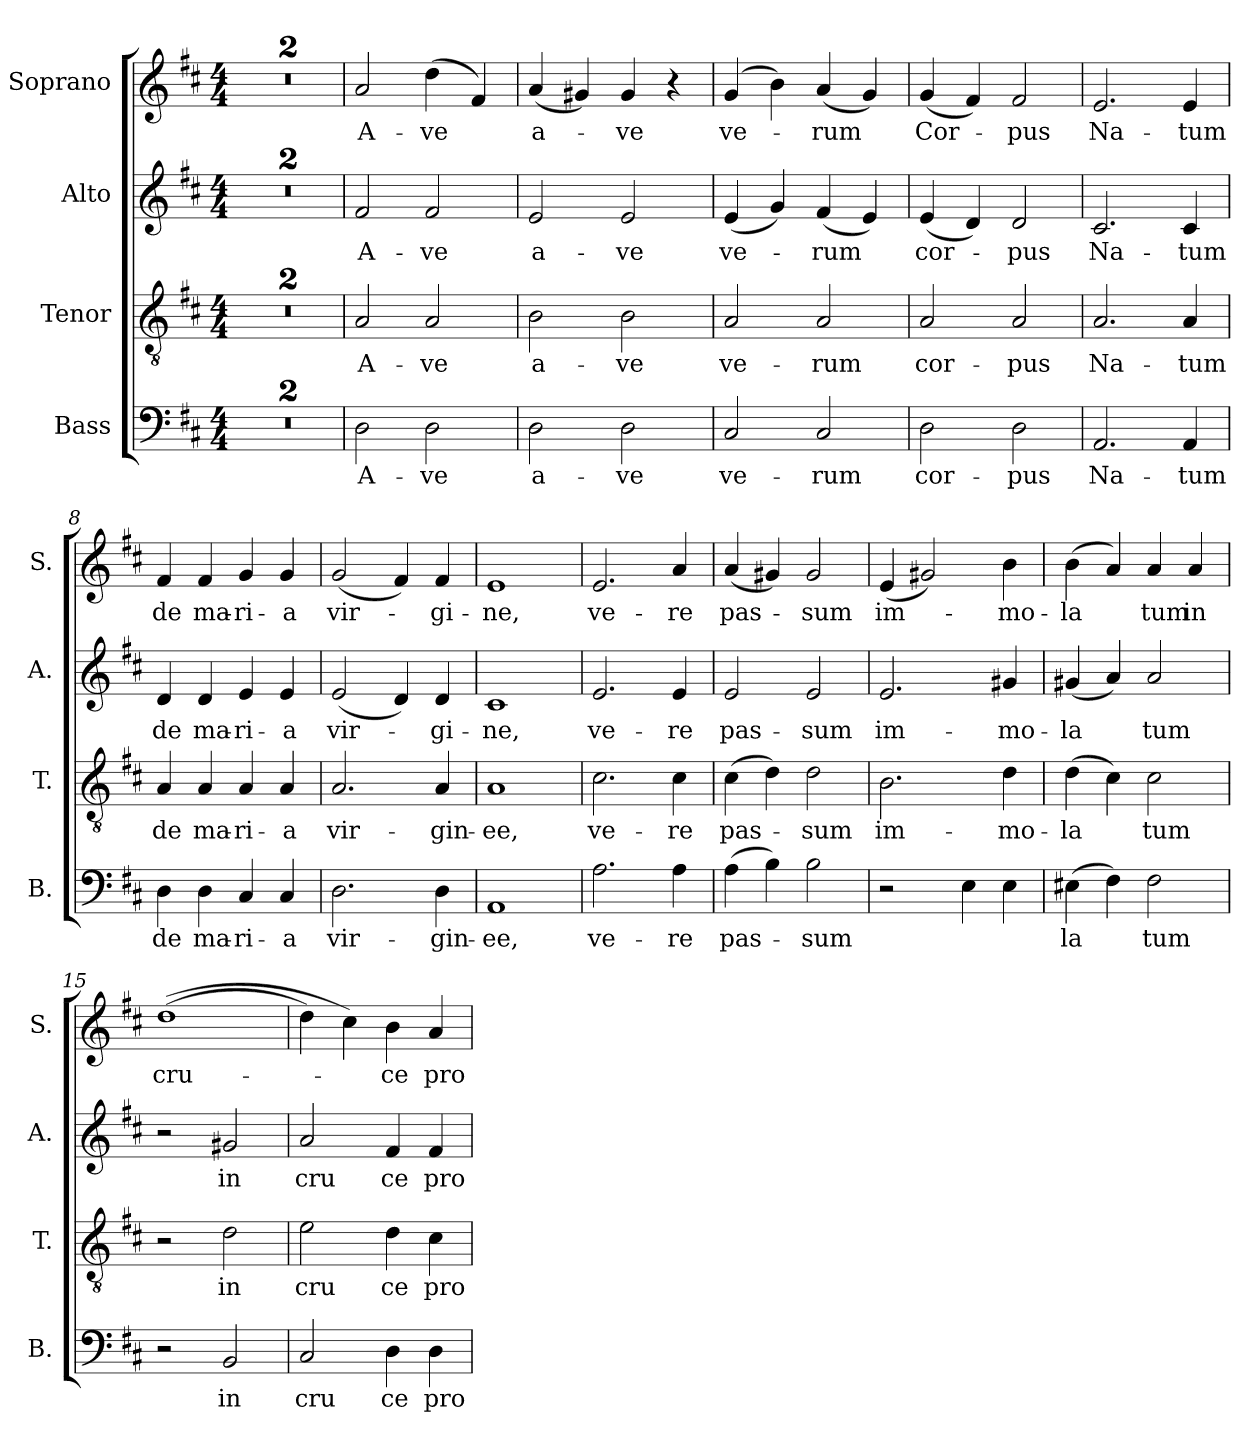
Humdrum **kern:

**kern	**text	**kern	**text	**kern	**text	**kern	**text
*part4	*part4	*part3	*part3	*part2	*part2	*part1	*part1
*staff4	*staff4	*staff3	*staff3	*staff2	*staff2	*staff1	*staff1
*I"Bass	*	*I"Tenor	*	*I"Alto	*	*I"Soprano	*
*I'B.	*	*I'T.	*	*I'A.	*	*I'S.	*
*clefF4	*	*clefGv2	*	*clefG2	*	*clefG2	*
*k[f#c#]	*	*k[f#c#]	*	*k[f#c#]	*	*k[f#c#]	*
*M4/4	*	*M4/4	*	*M4/4	*	*M4/4	*
=1	=1	=1	=1	=1	=1	=1	=1
1r	.	1r	.	1r	.	1r	.
=2	=2	=2	=2	=2	=2	=2	=2
1r	.	1r	.	1r	.	1r	.
=3	=3	=3	=3	=3	=3	=3	=3
*	*	*	*	*	*	*MM80	*
!	!LO:LY:b	!	!LO:LY:b	!	!LO:LY:b	!	!LO:LY:b
2D\	A-	2A/	A-	2f#/	A-	2a/	A-
!	!LO:LY:b	!	!LO:LY:b	!	!LO:LY:b	!	!LO:LY:b
2D\	-ve	2A/	-ve	2f#/	-ve	(>4dd\	-ve
.	.	.	.	.	.	4f#/)	.
=4	=4	=4	=4	=4	=4	=4	=4
!	!LO:LY:b	!	!LO:LY:b	!	!LO:LY:b	!	!LO:LY:b
2D\	a-	2B\	a-	2e/	a-	(<4a/	a-
.	.	.	.	.	.	4g#X/)	.
!	!LO:LY:b	!	!LO:LY:b	!	!LO:LY:b	!	!LO:LY:b
2D\	-ve	2B\	-ve	2e/	-ve	4g#/	-ve
.	.	.	.	.	.	4r	.
=5	=5	=5	=5	=5	=5	=5	=5
!	!LO:LY:b	!	!LO:LY:b	!	!LO:LY:b	!	!LO:LY:b
2C#/	ve-	2A/	ve-	(<4e/	ve-	(>4g/	ve-
.	.	.	.	4g/)	.	4b\)	.
!	!LO:LY:b	!	!LO:LY:b	!	!LO:LY:b	!	!LO:LY:b
2C#/	-rum	2A/	-rum	(<4f#/	-rum	(<4a/	-rum
.	.	.	.	4e/)	.	4g/)	.
=6	=6	=6	=6	=6	=6	=6	=6
!	!LO:LY:b	!	!LO:LY:b	!	!LO:LY:b	!	!LO:LY:b
2D\	cor-	2A/	cor-	(<4e/	cor-	(<4g/	Cor-
.	.	.	.	4d/)	.	4f#/)	.
!	!LO:LY:b	!	!LO:LY:b	!	!LO:LY:b	!	!LO:LY:b
2D\	-pus	2A/	-pus	2d/	-pus	2f#/	-pus
=7	=7	=7	=7	=7	=7	=7	=7
!	!LO:LY:b	!	!LO:LY:b	!	!LO:LY:b	!	!LO:LY:b
2.AA/	Na-	2.A/	Na-	2.c#/	Na-	2.e/	Na-
!	!LO:LY:b	!	!LO:LY:b	!	!LO:LY:b	!	!LO:LY:b
4AA/	-tum	4A/	-tum	4c#/	-tum	4e/	-tum
=8	=8	=8	=8	=8	=8	=8	=8
!	!LO:LY:b	!	!LO:LY:b	!	!LO:LY:b	!	!LO:LY:b
4D\	de	4A/	de	4d/	de	4f#/	de
!	!LO:LY:b	!	!LO:LY:b	!	!LO:LY:b	!	!LO:LY:b
4D\	ma-	4A/	ma-	4d/	ma-	4f#/	ma-
!	!LO:LY:b	!	!LO:LY:b	!	!LO:LY:b	!	!LO:LY:b
4C#/	-ri-	4A/	-ri-	4e/	-ri-	4g/	-ri-
!	!LO:LY:b	!	!LO:LY:b	!	!LO:LY:b	!	!LO:LY:b
4C#/	-a	4A/	-a	4e/	-a	4g/	-a
=9	=9	=9	=9	=9	=9	=9	=9
!	!LO:LY:b	!	!LO:LY:b	!	!LO:LY:b	!	!LO:LY:b
2.D\	vir-	2.A/	vir-	(<2e/	vir-	(<2g/	vir-
.	.	.	.	4d/)	.	4f#/)	.
!	!LO:LY:b	!	!LO:LY:b	!	!LO:LY:b	!	!LO:LY:b
4D\	-gin-	4A/	-gin-	4d/	-gi-	4f#/	-gi-
=10	=10	=10	=10	=10	=10	=10	=10
!	!LO:LY:b	!	!LO:LY:b	!	!LO:LY:b	!	!LO:LY:b
1AA	-ee,	1A	-ee,	1c#	-ne,	1e	-ne,
=11	=11	=11	=11	=11	=11	=11	=11
!	!LO:LY:b	!	!LO:LY:b	!	!LO:LY:b	!	!LO:LY:b
2.A\	ve-	2.c#\	ve-	2.e/	ve-	2.e/	ve-
!	!LO:LY:b	!	!LO:LY:b	!	!LO:LY:b	!	!LO:LY:b
4A\	-re	4c#\	-re	4e/	-re	4a/	-re
!!LO:LB:g=z
=12	=12	=12	=12	=12	=12	=12	=12
!	!LO:LY:b	!	!LO:LY:b	!	!LO:LY:b	!	!LO:LY:b
(>4A\	pas-	(>4c#\	pas-	2e/	pas-	(<4a/	pas-
4B\)	.	4d\)	.	.	.	4g#X/)	.
!	!LO:LY:b	!	!LO:LY:b	!	!LO:LY:b	!	!LO:LY:b
2B\	-sum	2d\	-sum	2e/	-sum	2g#/	-sum
=13	=13	=13	=13	=13	=13	=13	=13
!	!	!	!LO:LY:b	!	!LO:LY:b	!	!LO:LY:b
2r	.	2.B\	im-	2.e/	im-	(<4e/	im-
.	.	.	.	.	.	2g#X/)	.
4E\	.	.	.	.	.	.	.
!	!	!	!LO:LY:b	!	!LO:LY:b	!	!LO:LY:b
4E\	.	4d\	-mo-	4g#X/	-mo-	4b\	-mo-
=14	=14	=14	=14	=14	=14	=14	=14
!	!LO:LY:b	!	!LO:LY:b	!	!LO:LY:b	!	!LO:LY:b
(>4E#X\	-la	(>4d\	-la	(<4g#X/	-la	(>4b\	-la
4F#\)	.	4c#\)	.	4a/)	.	4a/)	.
!	!LO:LY:b	!	!LO:LY:b	!	!LO:LY:b	!	!LO:LY:b
2F#\	tum	2c#\	tum	2a/	tum	4a/	tum
!	!	!	!	!	!	!	!LO:LY:b
.	.	.	.	.	.	4a/	in
=15	=15	=15	=15	=15	=15	=15	=15
!	!	!	!	!	!	!	!LO:LY:b
2r	.	2r	.	2r	.	(>(>1dd	cru-
!	!LO:LY:b	!	!LO:LY:b	!	!LO:LY:b	!	!
2BB/	in	2d\	in	2g#X/	in	.	.
=16	=16	=16	=16	=16	=16	=16	=16
!	!LO:LY:b	!	!LO:LY:b	!	!LO:LY:b	!	!
2C#/	cru	2e\	cru	2a/	cru	4dd\)	.
.	.	.	.	.	.	4cc#\)	.
!	!LO:LY:b	!	!LO:LY:b	!	!LO:LY:b	!	!LO:LY:b
4D\	ce	4d\	ce	4f#/	ce	4b\	-ce
!	!LO:LY:b	!	!LO:LY:b	!	!LO:LY:b	!	!LO:LY:b
4D\	pro	4c#\	pro	4f#/	pro	4a/	pro
=	=	=	=	=	=	=	=
*-	*-	*-	*-	*-	*-	*-	*-
